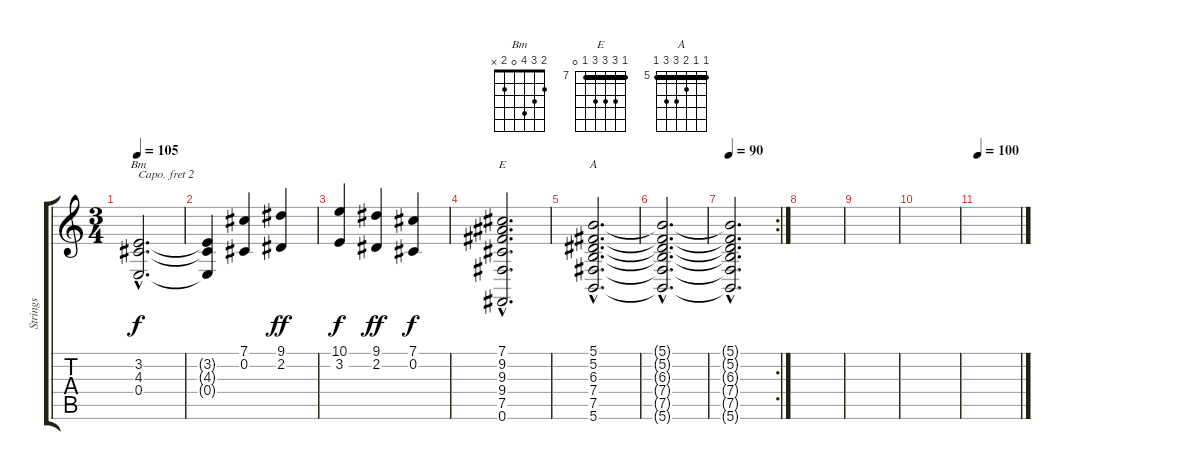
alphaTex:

\track ("Strings" "Strings") {instrument stringensemble1}
\staff {score tabs}
\capo 2
\tuning (E4 B3 G3 D3 A2 E2) {hide}
\chord ("Bm" 2 3 4 0 2 x)
\chord ("E" 7 9 9 9 7 0) {firstfret 7 barre 7}
\chord ("A" 5 5 6 7 7 5) {firstfret 5 barre 5}
\ts (3 4)
\tempo 105
\clef g2
\ks c
(3.2{hac} 4.3{hac} 0.4{hac}).2{d ch "Bm" dy f} |
(3.2{t} 4.3{t} 0.4{t}).4 (7.1 0.2).4 (9.1 2.2).4{dy ff} |
(10.1 3.2).4{dy f} (9.1 2.2).4{dy ff} (7.1 0.2).4{dy f} |
(7.1{hac} 9.2{hac} 9.3{hac} 9.4{hac} 7.5{hac} 0.6{hac}).2{d ch "E"} |
(5.1{hac} 5.2{hac} 6.3{hac} 7.4{hac} 7.5{hac} 5.6{hac}).2{d ch "A" volume 0} |
(5.1{hac t} 5.2{hac t} 6.3{hac t} 7.4{hac t} 7.5{hac t} 5.6{hac t}).2{d} |
\rc 2
\tempo 90
(5.1{hac t} 5.2{hac t} 6.3{hac t} 7.4{hac t} 7.5{hac t} 5.6{hac t}).2{d} |
|
|
|
\tempo 100
